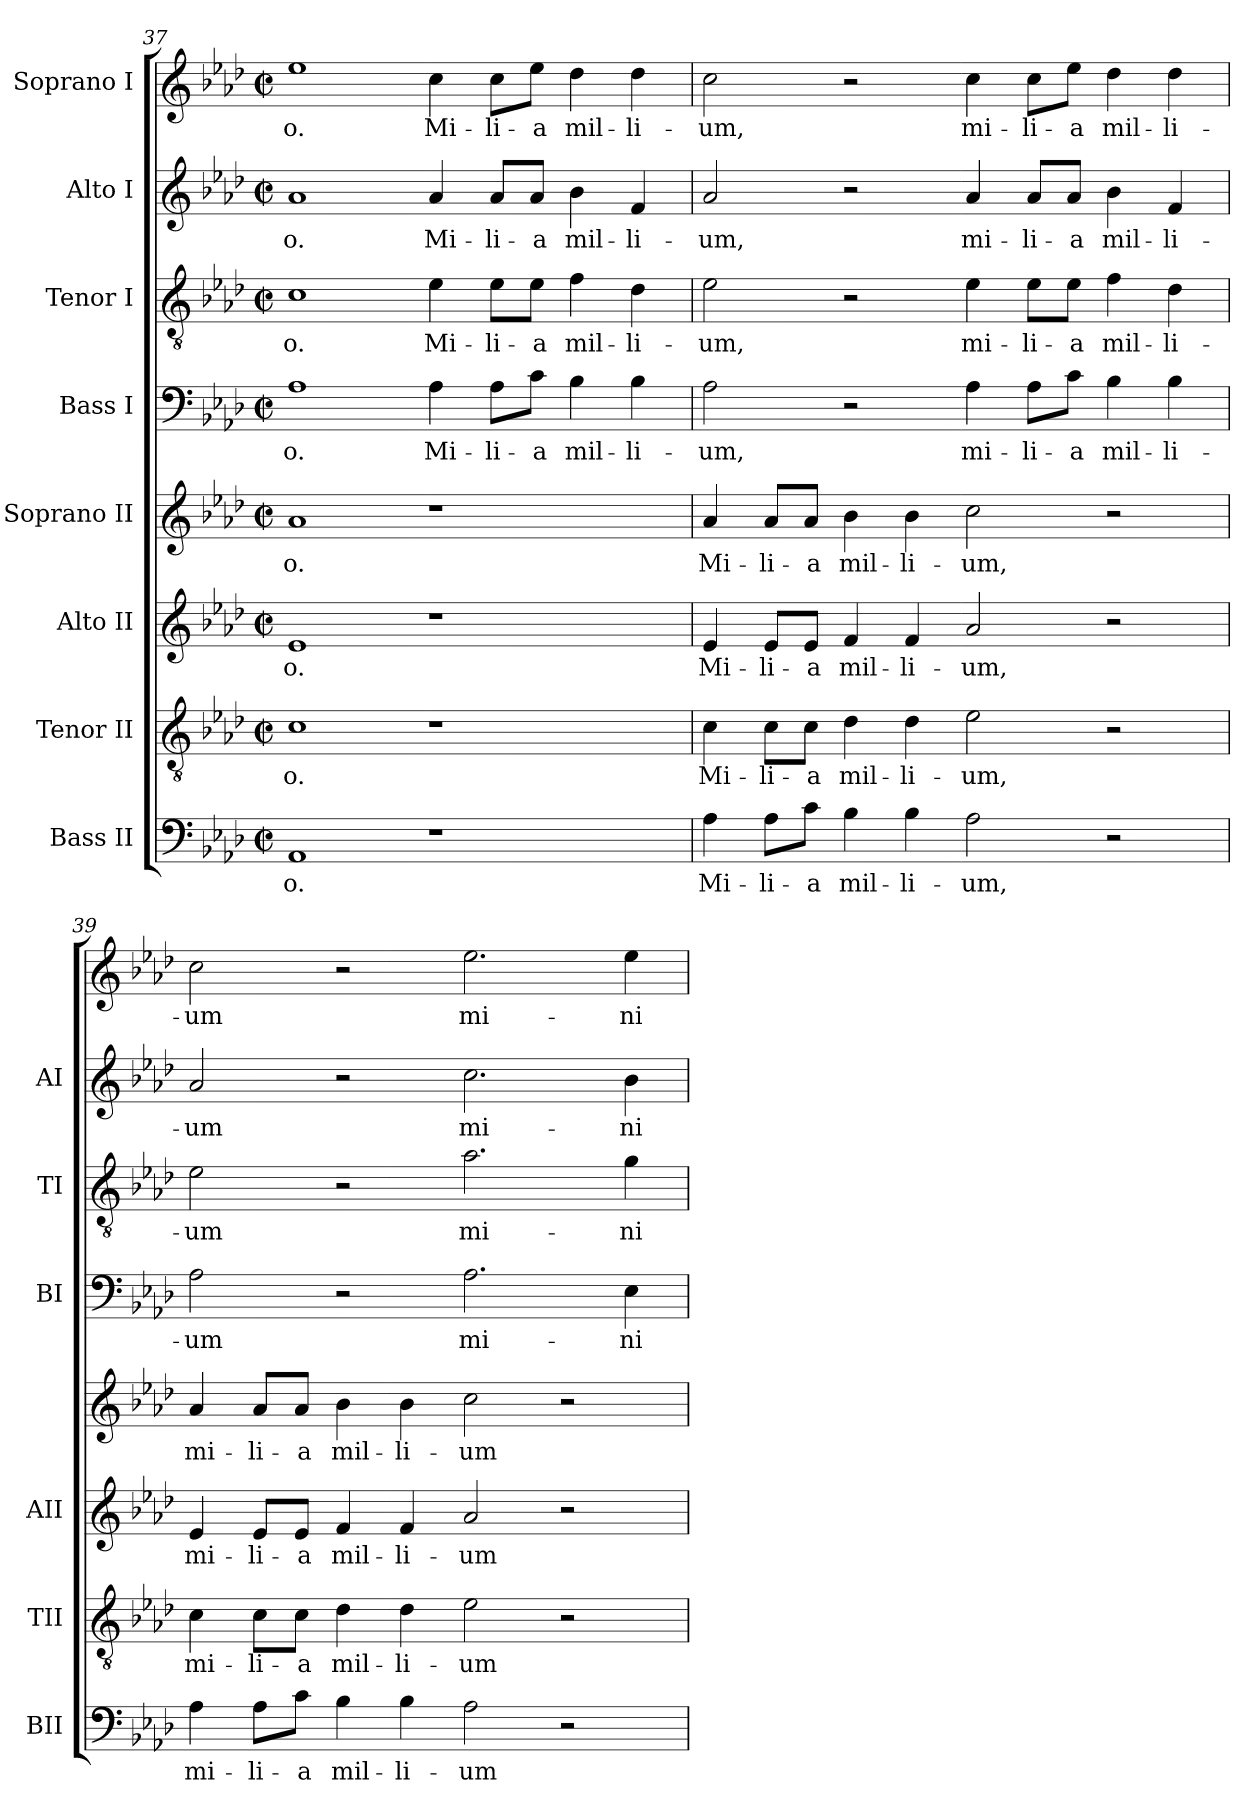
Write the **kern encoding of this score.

**kern	**text	**kern	**text	**kern	**text	**kern	**text	**kern	**text	**kern	**text	**kern	**text	**kern	**text
*part8	*part8	*part7	*part7	*part6	*part6	*part5	*part5	*part4	*part4	*part3	*part3	*part2	*part2	*part1	*part1
*staff8	*staff8	*staff7	*staff7	*staff6	*staff6	*staff5	*staff5	*staff4	*staff4	*staff3	*staff3	*staff2	*staff2	*staff1	*staff1
*I"Bass II	*	*I"Tenor II	*	*I"Alto II	*	*I"Soprano II	*	*I"Bass I	*	*I"Tenor I	*	*I"Alto I	*	*I"Soprano I	*
*I'BII	*	*I'TII	*	*I'AII	*	*	*	*I'BI	*	*I'TI	*	*I'AI	*	*	*
*clefF4	*	*clefGv2	*	*clefG2	*	*clefG2	*	*clefF4	*	*clefGv2	*	*clefG2	*	*clefG2	*
*k[b-e-a-d-]	*	*k[b-e-a-d-]	*	*k[b-e-a-d-]	*	*k[b-e-a-d-]	*	*k[b-e-a-d-]	*	*k[b-e-a-d-]	*	*k[b-e-a-d-]	*	*k[b-e-a-d-]	*
*A-:	*	*A-:	*	*A-:	*	*A-:	*	*A-:	*	*A-:	*	*A-:	*	*A-:	*
*M2/2	*	*M2/2	*	*M2/2	*	*M2/2	*	*M2/2	*	*M2/2	*	*M2/2	*	*M2/2	*
*met(c|)	*	*met(c|)	*	*met(c|)	*	*met(c|)	*	*met(c|)	*	*met(c|)	*	*met(c|)	*	*met(c|)	*
=37	=37	=37	=37	=37	=37	=37	=37	=37	=37	=37	=37	=37	=37	=37	=37
!	!LO:LY:b	!	!LO:LY:b	!	!LO:LY:b	!	!LO:LY:b	!	!LO:LY:b	!	!LO:LY:b	!	!LO:LY:b	!	!LO:LY:b
1AA-	-o.	1c	-o.	1e-	-o.	1a-	-o.	1A-	-o.	1c	-o.	1a-	-o.	1ee-	-o.
!	!	!	!	!	!	!	!	!	!LO:LY:b	!	!LO:LY:b	!	!LO:LY:b	!	!LO:LY:b
1r	.	1r	.	1r	.	1r	.	4A-\	Mi-	4e-\	Mi-	4a-/	Mi-	4cc\	Mi-
!	!	!	!	!	!	!	!	!	!LO:LY:b	!	!LO:LY:b	!	!LO:LY:b	!	!LO:LY:b
.	.	.	.	.	.	.	.	8A-\L	-li-	8e-\L	-li-	8a-/L	-li-	8cc\L	-li-
!	!	!	!	!	!	!	!	!	!LO:LY:b	!	!LO:LY:b	!	!LO:LY:b	!	!LO:LY:b
.	.	.	.	.	.	.	.	8c\J	-a	8e-\J	-a	8a-/J	-a	8ee-\J	-a
!	!	!	!	!	!	!	!	!	!LO:LY:b	!	!LO:LY:b	!	!LO:LY:b	!	!LO:LY:b
.	.	.	.	.	.	.	.	4B-\	mil-	4f\	mil-	4b-\	mil-	4dd-\	mil-
!	!	!	!	!	!	!	!	!	!LO:LY:b	!	!LO:LY:b	!	!LO:LY:b	!	!LO:LY:b
.	.	.	.	.	.	.	.	4B-\	-li-	4d-\	-li-	4f/	-li-	4dd-\	-li-
=38	=38	=38	=38	=38	=38	=38	=38	=38	=38	=38	=38	=38	=38	=38	=38
!	!LO:LY:b	!	!LO:LY:b	!	!LO:LY:b	!	!LO:LY:b	!	!LO:LY:b	!	!LO:LY:b	!	!LO:LY:b	!	!LO:LY:b
4A-\	Mi-	4c\	Mi-	4e-/	Mi-	4a-/	Mi-	2A-\	-um,	2e-\	-um,	2a-/	-um,	2cc\	-um,
!	!LO:LY:b	!	!LO:LY:b	!	!LO:LY:b	!	!LO:LY:b	!	!	!	!	!	!	!	!
8A-\L	-li-	8c\L	-li-	8e-/L	-li-	8a-/L	-li-	.	.	.	.	.	.	.	.
!	!LO:LY:b	!	!LO:LY:b	!	!LO:LY:b	!	!LO:LY:b	!	!	!	!	!	!	!	!
8c\J	-a	8c\J	-a	8e-/J	-a	8a-/J	-a	.	.	.	.	.	.	.	.
!	!LO:LY:b	!	!LO:LY:b	!	!LO:LY:b	!	!LO:LY:b	!	!	!	!	!	!	!	!
4B-\	mil-	4d-\	mil-	4f/	mil-	4b-\	mil-	2r	.	2r	.	2r	.	2r	.
!	!LO:LY:b	!	!LO:LY:b	!	!LO:LY:b	!	!LO:LY:b	!	!	!	!	!	!	!	!
4B-\	-li-	4d-\	-li-	4f/	-li-	4b-\	-li-	.	.	.	.	.	.	.	.
!	!LO:LY:b	!	!LO:LY:b	!	!LO:LY:b	!	!LO:LY:b	!	!LO:LY:b	!	!LO:LY:b	!	!LO:LY:b	!	!LO:LY:b
2A-\	-um,	2e-\	-um,	2a-/	-um,	2cc\	-um,	4A-\	mi-	4e-\	mi-	4a-/	mi-	4cc\	mi-
!	!	!	!	!	!	!	!	!	!LO:LY:b	!	!LO:LY:b	!	!LO:LY:b	!	!LO:LY:b
.	.	.	.	.	.	.	.	8A-\L	-li-	8e-\L	-li-	8a-/L	-li-	8cc\L	-li-
!	!	!	!	!	!	!	!	!	!LO:LY:b	!	!LO:LY:b	!	!LO:LY:b	!	!LO:LY:b
.	.	.	.	.	.	.	.	8c\J	-a	8e-\J	-a	8a-/J	-a	8ee-\J	-a
!	!	!	!	!	!	!	!	!	!LO:LY:b	!	!LO:LY:b	!	!LO:LY:b	!	!LO:LY:b
2r	.	2r	.	2r	.	2r	.	4B-\	mil-	4f\	mil-	4b-\	mil-	4dd-\	mil-
!	!	!	!	!	!	!	!	!	!LO:LY:b	!	!LO:LY:b	!	!LO:LY:b	!	!LO:LY:b
.	.	.	.	.	.	.	.	4B-\	-li-	4d-\	-li-	4f/	-li-	4dd-\	-li-
!!LO:PB:g=z
=39	=39	=39	=39	=39	=39	=39	=39	=39	=39	=39	=39	=39	=39	=39	=39
!	!LO:LY:b	!	!LO:LY:b	!	!LO:LY:b	!	!LO:LY:b	!	!LO:LY:b	!	!LO:LY:b	!	!LO:LY:b	!	!LO:LY:b
4A-\	mi-	4c\	mi-	4e-/	mi-	4a-/	mi-	2A-\	-um	2e-\	-um	2a-/	-um	2cc\	-um
!	!LO:LY:b	!	!LO:LY:b	!	!LO:LY:b	!	!LO:LY:b	!	!	!	!	!	!	!	!
8A-\L	-li-	8c\L	-li-	8e-/L	-li-	8a-/L	-li-	.	.	.	.	.	.	.	.
!	!LO:LY:b	!	!LO:LY:b	!	!LO:LY:b	!	!LO:LY:b	!	!	!	!	!	!	!	!
8c\J	-a	8c\J	-a	8e-/J	-a	8a-/J	-a	.	.	.	.	.	.	.	.
!	!LO:LY:b	!	!LO:LY:b	!	!LO:LY:b	!	!LO:LY:b	!	!	!	!	!	!	!	!
4B-\	mil-	4d-\	mil-	4f/	mil-	4b-\	mil-	2r	.	2r	.	2r	.	2r	.
!	!LO:LY:b	!	!LO:LY:b	!	!LO:LY:b	!	!LO:LY:b	!	!	!	!	!	!	!	!
4B-\	-li-	4d-\	-li-	4f/	-li-	4b-\	-li-	.	.	.	.	.	.	.	.
!	!LO:LY:b	!	!LO:LY:b	!	!LO:LY:b	!	!LO:LY:b	!	!LO:LY:b	!	!LO:LY:b	!	!LO:LY:b	!	!LO:LY:b
2A-\	-um	2e-\	-um	2a-/	-um	2cc\	-um	2.A-\	mi-	2.a-\	mi-	2.cc\	mi-	2.ee-\	mi-
2r	.	2r	.	2r	.	2r	.	.	.	.	.	.	.	.	.
!	!	!	!	!	!	!	!	!	!LO:LY:b	!	!LO:LY:b	!	!LO:LY:b	!	!LO:LY:b
.	.	.	.	.	.	.	.	4E-\	-ni-	4g\	-ni-	4b-\	-ni-	4ee-\	-ni-
=	=	=	=	=	=	=	=	=	=	=	=	=	=	=	=
*-	*-	*-	*-	*-	*-	*-	*-	*-	*-	*-	*-	*-	*-	*-	*-
